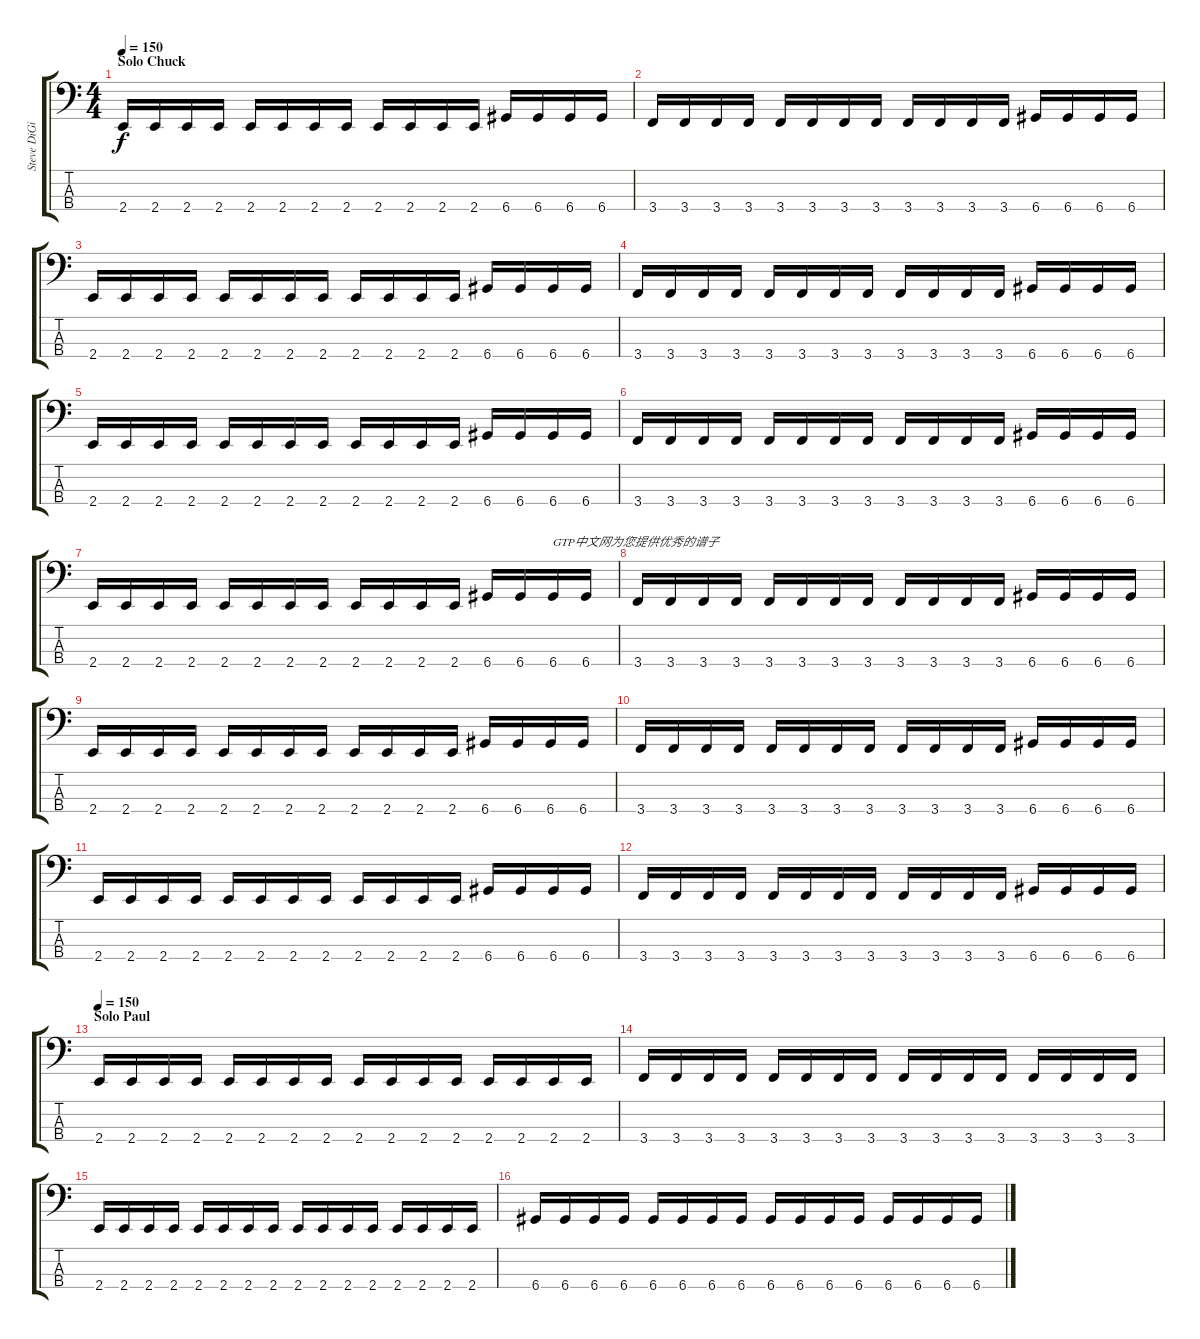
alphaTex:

\track ("Steve DiGiorgio" "Steve DiGi") {instrument fretlessbass}
\staff {score tabs}
\tuning (F2 C2 G1 D1) {hide}
\ts (4 4)
\section ("" "Solo Chuck")
\tempo 150
\clef f4
\ks c
2.4.16{dy f} 2.4.16 2.4.16 2.4.16 2.4.16 2.4.16 2.4.16 2.4.16 2.4.16 2.4.16 2.4.16 2.4.16 6.4.16 6.4.16 6.4.16 6.4.16 |
3.4.16 3.4.16 3.4.16 3.4.16 3.4.16 3.4.16 3.4.16 3.4.16 3.4.16 3.4.16 3.4.16 3.4.16 6.4.16 6.4.16 6.4.16 6.4.16 |
2.4.16 2.4.16 2.4.16 2.4.16 2.4.16 2.4.16 2.4.16 2.4.16 2.4.16 2.4.16 2.4.16 2.4.16 6.4.16 6.4.16 6.4.16 6.4.16 |
3.4.16 3.4.16 3.4.16 3.4.16 3.4.16 3.4.16 3.4.16 3.4.16 3.4.16 3.4.16 3.4.16 3.4.16 6.4.16 6.4.16 6.4.16 6.4.16 |
2.4.16 2.4.16 2.4.16 2.4.16 2.4.16 2.4.16 2.4.16 2.4.16 2.4.16 2.4.16 2.4.16 2.4.16 6.4.16 6.4.16 6.4.16 6.4.16 |
3.4.16 3.4.16 3.4.16 3.4.16 3.4.16 3.4.16 3.4.16 3.4.16 3.4.16 3.4.16 3.4.16 3.4.16 6.4.16 6.4.16 6.4.16 6.4.16 |
2.4.16 2.4.16 2.4.16 2.4.16 2.4.16 2.4.16 2.4.16 2.4.16 2.4.16 2.4.16 2.4.16 2.4.16 6.4.16 6.4.16 6.4.16{txt "GTP中文网为您提供优秀的谱子"} 6.4.16 |
3.4.16 3.4.16 3.4.16 3.4.16 3.4.16 3.4.16 3.4.16 3.4.16 3.4.16 3.4.16 3.4.16 3.4.16 6.4.16 6.4.16 6.4.16 6.4.16 |
2.4.16 2.4.16 2.4.16 2.4.16 2.4.16 2.4.16 2.4.16 2.4.16 2.4.16 2.4.16 2.4.16 2.4.16 6.4.16 6.4.16 6.4.16 6.4.16 |
3.4.16 3.4.16 3.4.16 3.4.16 3.4.16 3.4.16 3.4.16 3.4.16 3.4.16 3.4.16 3.4.16 3.4.16 6.4.16 6.4.16 6.4.16 6.4.16 |
2.4.16 2.4.16 2.4.16 2.4.16 2.4.16 2.4.16 2.4.16 2.4.16 2.4.16 2.4.16 2.4.16 2.4.16 6.4.16 6.4.16 6.4.16 6.4.16 |
3.4.16 3.4.16 3.4.16 3.4.16 3.4.16 3.4.16 3.4.16 3.4.16 3.4.16 3.4.16 3.4.16 3.4.16 6.4.16 6.4.16 6.4.16 6.4.16 |
\section ("" "Solo Paul")
\tempo 150
2.4.16 2.4.16 2.4.16 2.4.16 2.4.16 2.4.16 2.4.16 2.4.16 2.4.16 2.4.16 2.4.16 2.4.16 2.4.16 2.4.16 2.4.16 2.4.16 |
3.4.16 3.4.16 3.4.16 3.4.16 3.4.16 3.4.16 3.4.16 3.4.16 3.4.16 3.4.16 3.4.16 3.4.16 3.4.16 3.4.16 3.4.16 3.4.16 |
2.4.16 2.4.16 2.4.16 2.4.16 2.4.16 2.4.16 2.4.16 2.4.16 2.4.16 2.4.16 2.4.16 2.4.16 2.4.16 2.4.16 2.4.16 2.4.16 |
6.4.16 6.4.16 6.4.16 6.4.16 6.4.16 6.4.16 6.4.16 6.4.16 6.4.16 6.4.16 6.4.16 6.4.16 6.4.16 6.4.16 6.4.16 6.4.16
